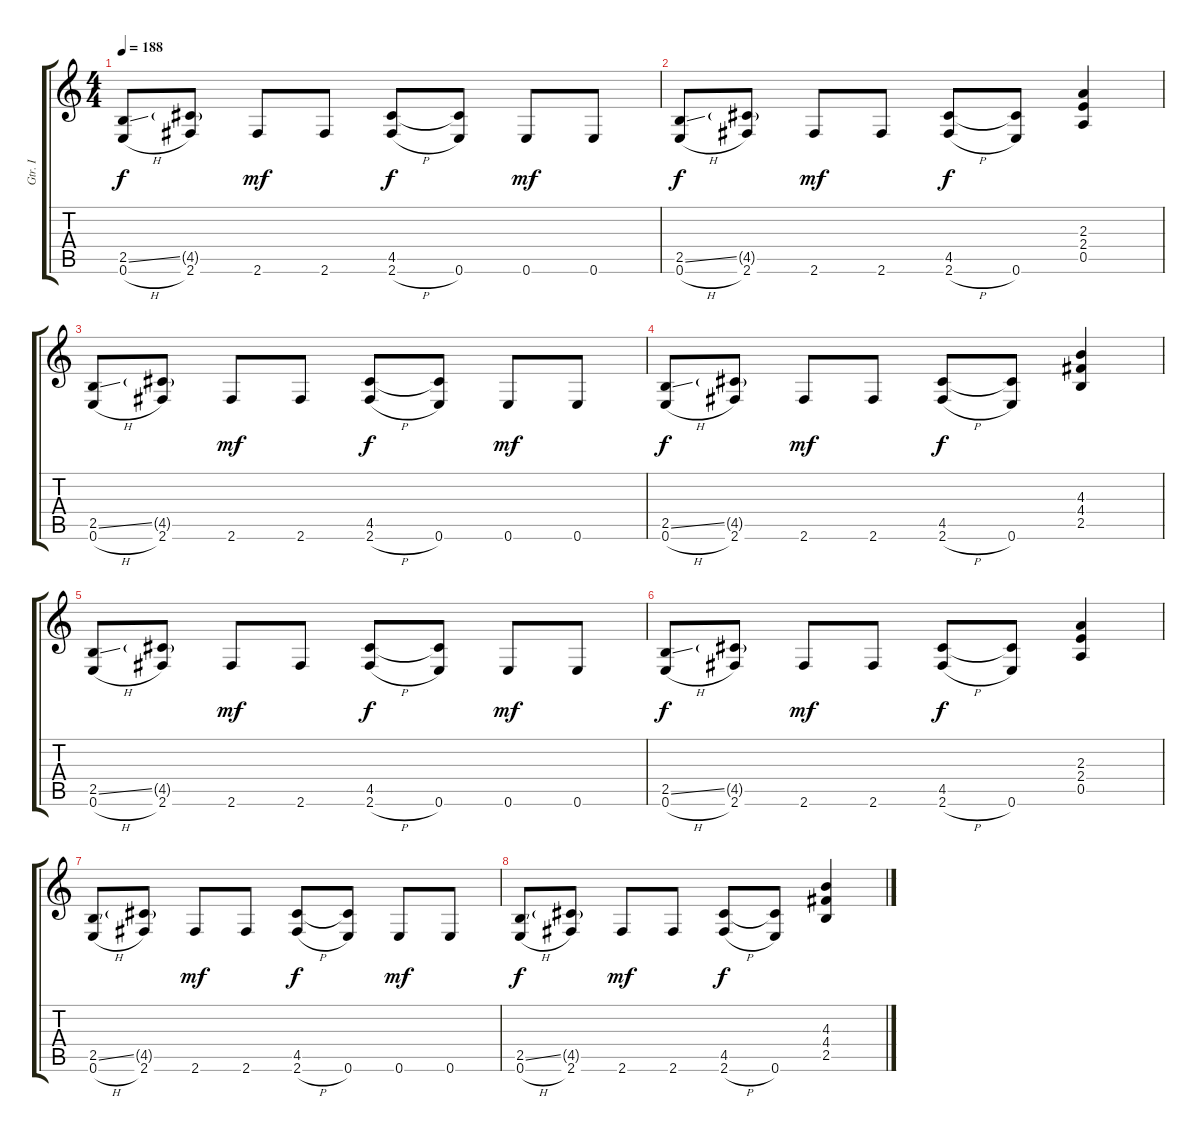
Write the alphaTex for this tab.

\track ("Gtr. I" "Gtr. I") {instrument overdrivenguitar}
\staff {score tabs}
\tuning (E4 B3 G3 D3 A2 E2) {hide}
\ts (4 4)
\tempo 188
\clef g2
\ks c
(2.5{ss} 0.6{h}).8{dy f} (4.5{g} 2.6).8 2.6.8{dy mf} 2.6.8 (4.5 2.6{h}).8{dy f} (4.5{t} 0.6).8 0.6.8{dy mf} 0.6.8 |
(2.5{ss} 0.6{h}).8{dy f} (4.5{g} 2.6).8 2.6.8{dy mf} 2.6.8 (4.5 2.6{h}).8{dy f} (4.5{t} 0.6).8 (2.3 2.4 0.5).4 |
(2.5{ss} 0.6{h}).8 (4.5{g} 2.6).8 2.6.8{dy mf} 2.6.8 (4.5 2.6{h}).8{dy f} (4.5{t} 0.6).8 0.6.8{dy mf} 0.6.8 |
(2.5{ss} 0.6{h}).8{dy f} (4.5{g} 2.6).8 2.6.8{dy mf} 2.6.8 (4.5 2.6{h}).8{dy f} (4.5{t} 0.6).8 (4.3 4.4 2.5).4 |
(2.5{ss} 0.6{h}).8 (4.5{g} 2.6).8 2.6.8{dy mf} 2.6.8 (4.5 2.6{h}).8{dy f} (4.5{t} 0.6).8 0.6.8{dy mf} 0.6.8 |
(2.5{ss} 0.6{h}).8{dy f} (4.5{g} 2.6).8 2.6.8{dy mf} 2.6.8 (4.5 2.6{h}).8{dy f} (4.5{t} 0.6).8 (2.3 2.4 0.5).4 |
(2.5{ss} 0.6{h}).8 (4.5{g} 2.6).8 2.6.8{dy mf} 2.6.8 (4.5 2.6{h}).8{dy f} (4.5{t} 0.6).8 0.6.8{dy mf} 0.6.8 |
(2.5{ss} 0.6{h}).8{dy f} (4.5{g} 2.6).8 2.6.8{dy mf} 2.6.8 (4.5 2.6{h}).8{dy f} (4.5{t} 0.6).8 (4.3 4.4 2.5).4
